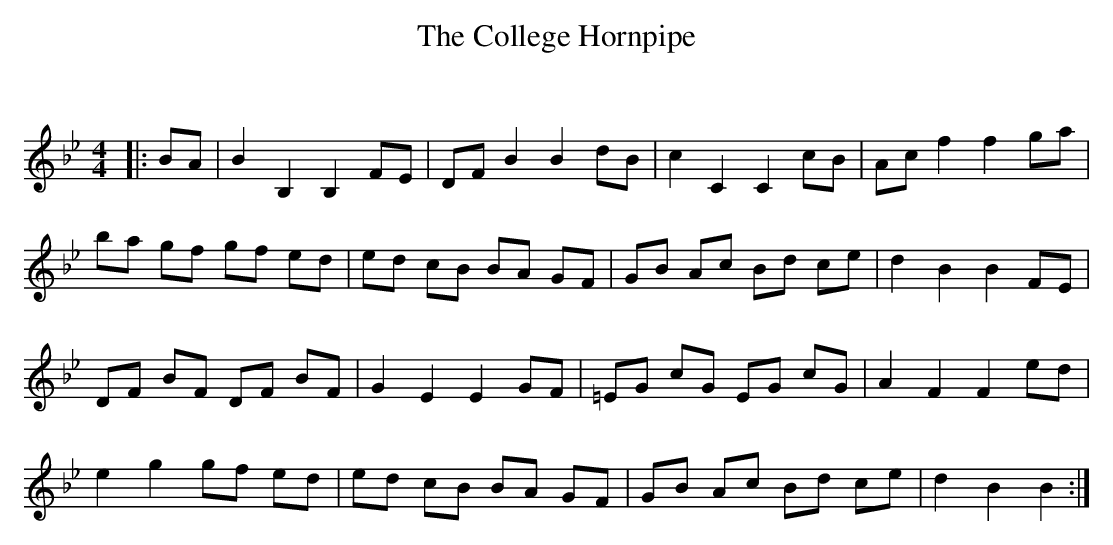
X:1
T: The College Hornpipe
C:
Q: 232
K:Bb
M:4/4
L:1/8
|:BA|B2 B,2 B,2 FE|DF B2 B2 dB|c2 C2 C2 cB|Ac f2 f2 ga|
ba gf gf ed|ed cB BA GF|GB Ac Bd ce|d2 B2 B2 FE|
DF BF DF BF|G2 E2 E2 GF|=EG cG EG cG|A2 F2 F2 ed|
e2 g2 gf ed|ed cB BA GF|GB Ac Bd ce|d2 B2 B2:|
